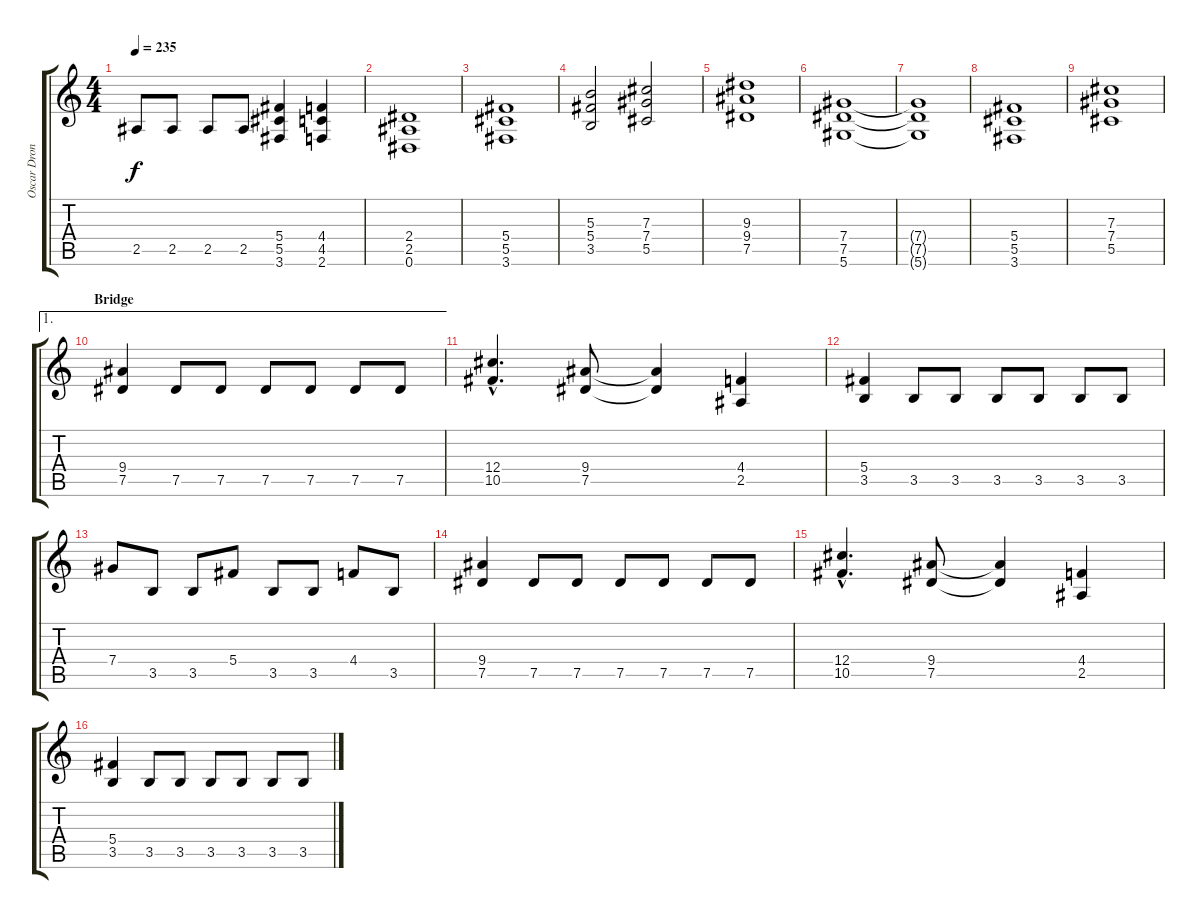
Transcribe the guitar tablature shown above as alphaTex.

\track ("Oscar Dronjak (Rhythm - Lead Guitar)" "Oscar Dron") {instrument distortionguitar}
\staff {score tabs}
\tuning (Eb4 Bb3 Gb3 Db3 Ab2 Eb2) {hide}
\ts (4 4)
\tempo 235
\clef g2
\ks c
2.5.8{dy f} 2.5.8 2.5.8 2.5.8 (5.4 5.5 3.6).4 (4.4 4.5 2.6).4 |
(2.4 2.5 0.6).1 |
(5.4 5.5 3.6).1 |
(5.3 5.4 3.5).2 (7.3 7.4 5.5).2 |
(9.3 9.4 7.5).1 |
(7.4 7.5 5.6).1 |
(7.4{t} 7.5{t} 5.6{t}).1 |
(5.4 5.5 3.6).1 |
(7.3 7.4 5.5).1 |
\ae 1
\section ("" "Bridge")
(9.4 7.5).4 7.5.8 7.5.8 7.5.8 7.5.8 7.5.8 7.5.8 |
(12.4{hac} 10.5{hac}).4{d} (9.4 7.5).8 (9.4{t} 7.5{t}).4 (4.4 2.5).4 |
(5.4 3.5).4 3.5.8 3.5.8 3.5.8 3.5.8 3.5.8 3.5.8 |
7.4.8 3.5.8 3.5.8 5.4.8 3.5.8 3.5.8 4.4.8 3.5.8 |
(9.4 7.5).4 7.5.8 7.5.8 7.5.8 7.5.8 7.5.8 7.5.8 |
(12.4{hac} 10.5{hac}).4{d} (9.4 7.5).8 (9.4{t} 7.5{t}).4 (4.4 2.5).4 |
(5.4 3.5).4 3.5.8 3.5.8 3.5.8 3.5.8 3.5.8 3.5.8
